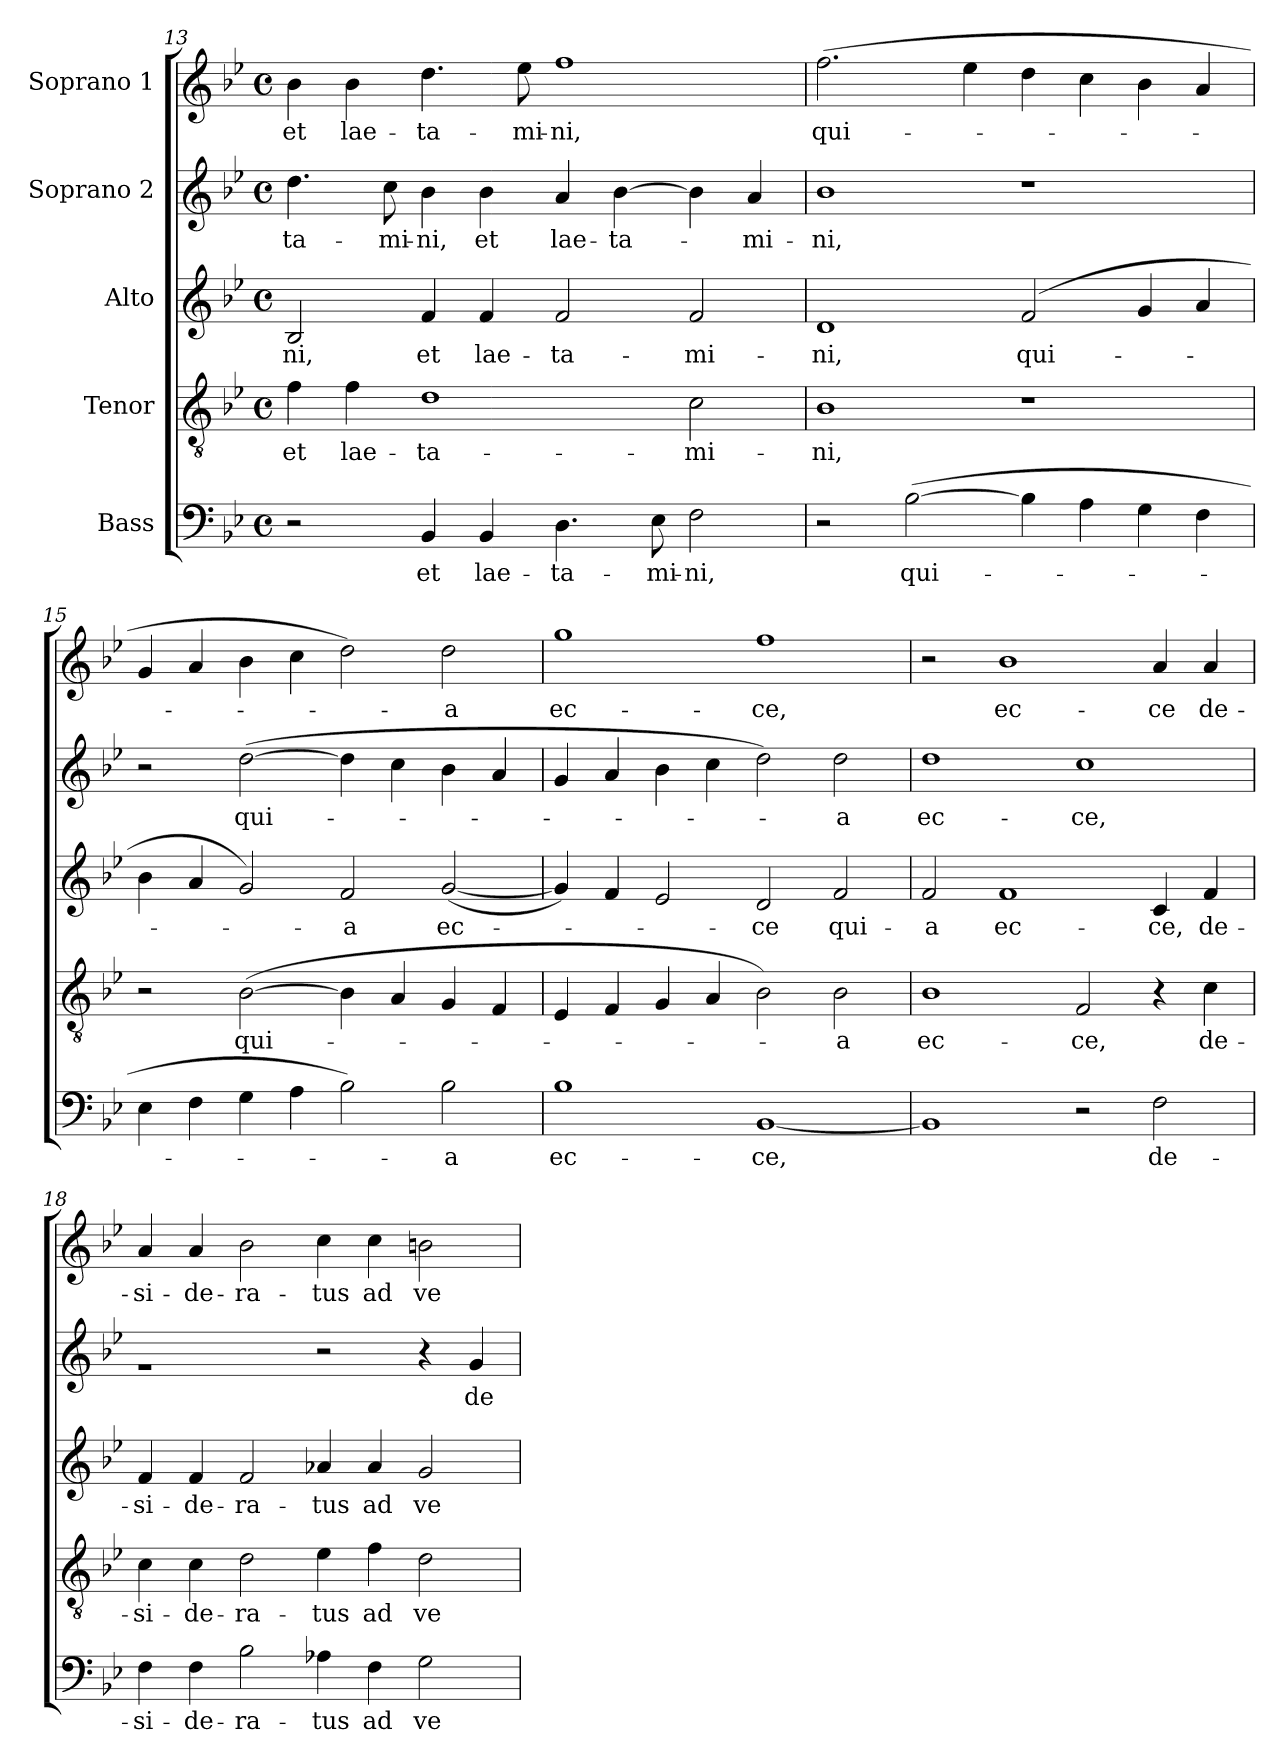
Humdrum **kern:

**kern	**text	**kern	**text	**kern	**text	**kern	**text	**kern	**text
*part5	*part5	*part4	*part4	*part3	*part3	*part2	*part2	*part1	*part1
*staff5	*staff5	*staff4	*staff4	*staff3	*staff3	*staff2	*staff2	*staff1	*staff1
*I"Bass	*	*I"Tenor	*	*I"Alto	*	*I"Soprano 2	*	*I"Soprano 1	*
!!LO:LB:g=z
*clefF4	*	*clefGv2	*	*clefG2	*	*clefG2	*	*clefG2	*
*k[b-e-]	*	*k[b-e-]	*	*k[b-e-]	*	*k[b-e-]	*	*k[b-e-]	*
*B-:	*	*B-:	*	*B-:	*	*B-:	*	*B-:	*
*M4/4	*	*M4/4	*	*M4/4	*	*M4/4	*	*M4/4	*
*met(c)	*	*met(c)	*	*met(c)	*	*met(c)	*	*met(c)	*
=13	=13	=13	=13	=13	=13	=13	=13	=13	=13
2r	.	4f\	et	2B-/	-ni,	4.dd\	-ta-	4b-\	et
.	.	4f\	lae-	.	.	.	.	4b-\	lae-
.	.	.	.	.	.	8cc\	-mi-	.	.
4BB-/	et	1d	-ta-	4f/	et	4b-\	-ni,	4.dd\	-ta-
4BB-/	lae-	.	.	4f/	lae-	4b-\	et	.	.
.	.	.	.	.	.	.	.	8ee-\	-mi-
4.D\	-ta-	.	.	2f/	-ta-	4a/	lae-	1ff	-ni,
.	.	.	.	.	.	[4b-\	-ta-	.	.
8E-\	-mi-	.	.	.	.	.	.	.	.
2F\	-ni,	2c\	-mi-	2f/	-mi-	4b-\]	.	.	.
.	.	.	.	.	.	4a/	-mi-	.	.
=14	=14	=14	=14	=14	=14	=14	=14	=14	=14
2r	.	1B-	-ni,	1d	-ni,	1b-	-ni,	(2.ff\	qui-
([2B-\	qui-	.	.	.	.	.	.	.	.
.	.	.	.	.	.	.	.	4ee-\	.
4B-\]	.	1r	.	(2f/	qui-	1r	.	4dd\	.
4A\	.	.	.	.	.	.	.	4cc\	.
4G\	.	.	.	4g/	.	.	.	4b-\	.
4F\	.	.	.	4a/	.	.	.	4a/	.
=15	=15	=15	=15	=15	=15	=15	=15	=15	=15
4E-\	.	2r	.	4b-\	.	2r	.	4g/	.
4F\	.	.	.	4a/	.	.	.	4a/	.
4G\	.	([2B-\	qui-	2g/)	.	([2dd\	qui-	4b-\	.
4A\	.	.	.	.	.	.	.	4cc\	.
2B-\)	.	4B-\]	.	2f/	-a	4dd\]	.	2dd\)	.
.	.	4A/	.	.	.	4cc\	.	.	.
2B-\	-a	4G/	.	([2g/	ec-	4b-\	.	2dd\	-a
.	.	4F/	.	.	.	4a/	.	.	.
=16	=16	=16	=16	=16	=16	=16	=16	=16	=16
1B-	ec-	4E-/	.	4g/])	.	4g/	.	1gg	ec-
.	.	4F/	.	4f/	.	4a/	.	.	.
.	.	4G/	.	2e-/	.	4b-\	.	.	.
.	.	4A/	.	.	.	4cc\	.	.	.
[1BB-	-ce,	2B-\)	.	2d/	-ce	2dd\)	.	1ff	-ce,
.	.	2B-\	-a	2f/	qui-	2dd\	-a	.	.
=17	=17	=17	=17	=17	=17	=17	=17	=17	=17
1BB-]	.	1B-	ec-	2f/	-a	1dd	ec-	2r	.
.	.	.	.	1f	ec-	.	.	1b-	ec-
2r	.	2F/	-ce,	.	.	1cc	-ce,	.	.
2F\	de-	4r	.	4c/	-ce,	.	.	4a/	-ce
.	.	4c\	de-	4f/	de-	.	.	4a/	de-
!!LO:PB:g=z
=18	=18	=18	=18	=18	=18	=18	=18	=18	=18
4F\	-si-	4c\	-si-	4f/	-si-	1ra	.	4a/	-si-
4F\	-de-	4c\	-de-	4f/	-de-	.	.	4a/	-de-
2B-\	-ra-	2d\	-ra-	2f/	-ra-	.	.	2b-\	-ra-
4A-X\	-tus	4e-\	-tus	4a-X/	-tus	2r	.	4cc\	-tus
4F\	ad	4f\	ad	4a-/	ad	.	.	4cc\	ad
2G\	ve-	2d\	ve-	2g/	ve-	4r	.	2bn\	ve-
.	.	.	.	.	.	4g/	de-	.	.
=	=	=	=	=	=	=	=	=	=
*-	*-	*-	*-	*-	*-	*-	*-	*-	*-
